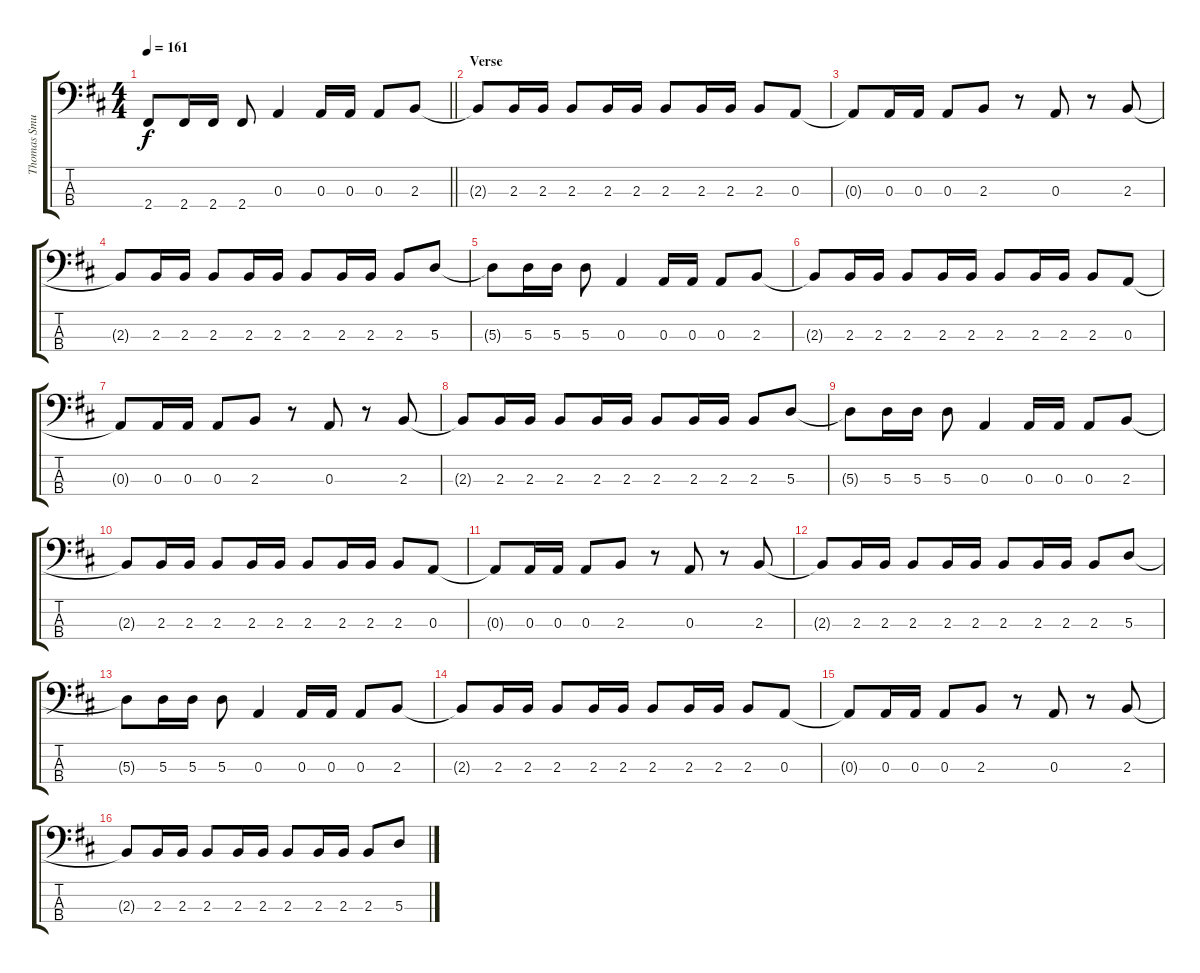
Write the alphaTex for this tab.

\track ("Thomas Smuszynski" "Thomas Smu") {instrument electricbasspick}
\staff {score tabs}
\tuning (G2 D2 A1 E1) {hide}
\ts (4 4)
\tempo 161
\clef f4
\barLineRight lightlight
\ks bminor
2.4{t}.8{dy f} 2.4.16 2.4.16 2.4.8 0.3.4 0.3.16 0.3.16 0.3.8 2.3.8 |
\section ("" "Verse")
2.3{t}.8 2.3.16 2.3.16 2.3.8 2.3.16 2.3.16 2.3.8 2.3.16 2.3.16 2.3.8 0.3.8 |
0.3{t}.8 0.3.16 0.3.16 0.3.8 2.3.8 r.8 0.3.8 r.8 2.3.8 |
2.3{t}.8 2.3.16 2.3.16 2.3.8 2.3.16 2.3.16 2.3.8 2.3.16 2.3.16 2.3.8 5.3.8 |
5.3{t}.8 5.3.16 5.3.16 5.3.8 0.3.4 0.3.16 0.3.16 0.3.8 2.3.8 |
2.3{t}.8 2.3.16 2.3.16 2.3.8 2.3.16 2.3.16 2.3.8 2.3.16 2.3.16 2.3.8 0.3.8 |
0.3{t}.8 0.3.16 0.3.16 0.3.8 2.3.8 r.8 0.3.8 r.8 2.3.8 |
2.3{t}.8 2.3.16 2.3.16 2.3.8 2.3.16 2.3.16 2.3.8 2.3.16 2.3.16 2.3.8 5.3.8 |
5.3{t}.8 5.3.16 5.3.16 5.3.8 0.3.4 0.3.16 0.3.16 0.3.8 2.3.8 |
2.3{t}.8 2.3.16 2.3.16 2.3.8 2.3.16 2.3.16 2.3.8 2.3.16 2.3.16 2.3.8 0.3.8 |
0.3{t}.8 0.3.16 0.3.16 0.3.8 2.3.8 r.8 0.3.8 r.8 2.3.8 |
2.3{t}.8 2.3.16 2.3.16 2.3.8 2.3.16 2.3.16 2.3.8 2.3.16 2.3.16 2.3.8 5.3.8 |
5.3{t}.8 5.3.16 5.3.16 5.3.8 0.3.4 0.3.16 0.3.16 0.3.8 2.3.8 |
2.3{t}.8 2.3.16 2.3.16 2.3.8 2.3.16 2.3.16 2.3.8 2.3.16 2.3.16 2.3.8 0.3.8 |
0.3{t}.8 0.3.16 0.3.16 0.3.8 2.3.8 r.8 0.3.8 r.8 2.3.8 |
2.3{t}.8 2.3.16 2.3.16 2.3.8 2.3.16 2.3.16 2.3.8 2.3.16 2.3.16 2.3.8 5.3.8
